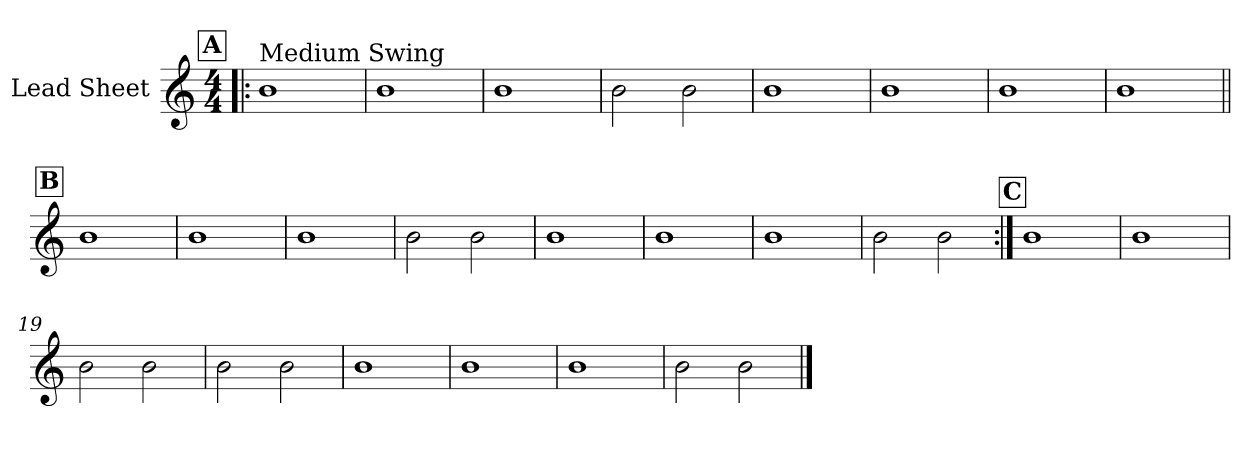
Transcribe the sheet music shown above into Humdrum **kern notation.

**kern
*part1
*staff1
*I"Lead Sheet
*clefG2
*k[]
*M4/4
!!LO:REH:place=s1:a:fs=14:t=A
=1!|:
!LO:TX:a:t=Medium Swing
1b
=2
1b
=3
1b
=4
2b\
2b\
!!LO:LB:g=z
=5
1b
=6
1b
=7
1b
=8
1b
!!LO:LB:g=z
!!LO:REH:place=s1:a:fs=14:t=B
=9||
1b
=10
1b
=11
1b
=12
2b\
2b\
!!LO:LB:g=z
=13
1b
=14
1b
=15
1b
=16
2b\
2b\
!!LO:LB:g=z
!!LO:REH:place=s1:a:fs=14:t=C
=17:|!
1b
=18
1b
=19
2b\
2b\
=20
2b\
2b\
!!LO:LB:g=z
=21
1b
=22
1b
=23
1b
=24
2b\
2b\
==
*-
